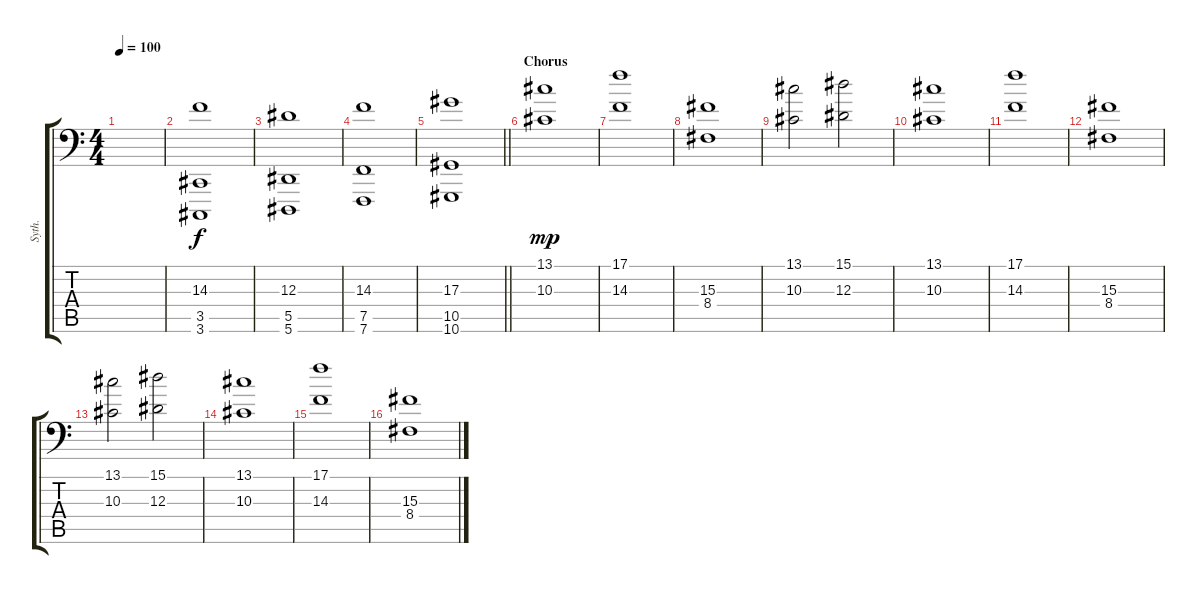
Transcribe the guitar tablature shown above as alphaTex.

\track ("Syth." "Syth.") {instrument pad3polysynth}
\staff {score tabs}
\tuning (C4 G3 Eb3 Bb2 Bb1 Bb0 Bb-1) {hide}
\ts (4 4)
\tempo 100
\clef f4
\ks c
|
(14.3 3.5 3.6).1{volume 11} |
(12.3 5.5 5.6).1 |
(14.3 7.5 7.6).1 |
\barLineRight lightlight
(17.3 10.5 10.6).1 |
\section ("" "Chorus")
(13.1 10.3).1{dy mp} |
(17.1 14.3).1 |
(15.3 8.4).1 |
(13.1 10.3).2 (15.1 12.3).2 |
(13.1 10.3).1 |
(17.1 14.3).1 |
(15.3 8.4).1 |
(13.1 10.3).2 (15.1 12.3).2 |
(13.1 10.3).1 |
(17.1 14.3).1 |
(15.3 8.4).1
